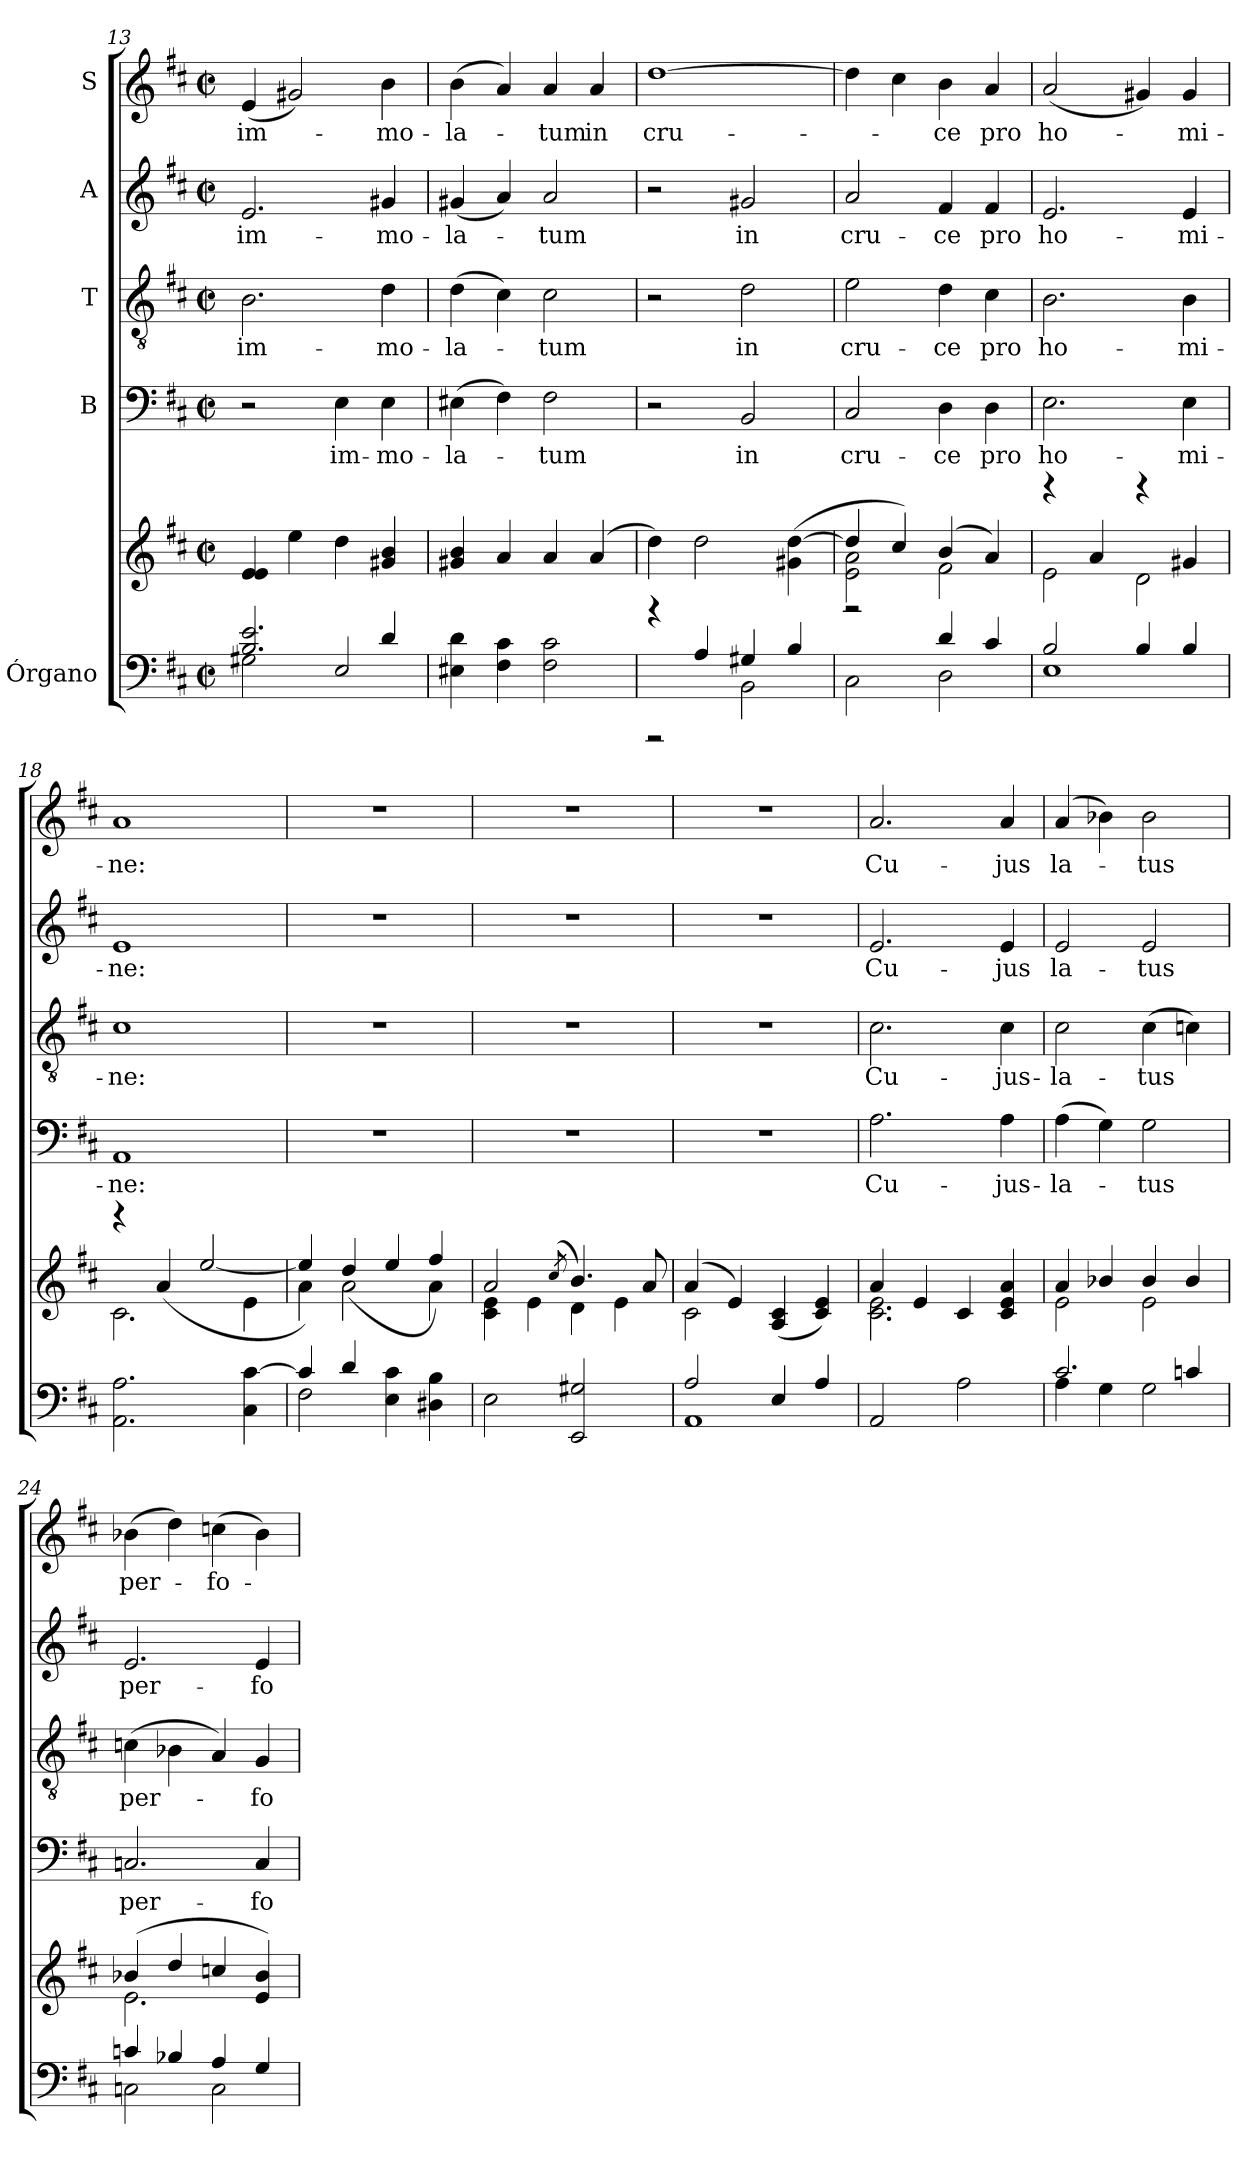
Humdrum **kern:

**kern	**kern	**kern	**text	**kern	**text	**kern	**text	**kern	**text
*part5	*part5	*part4	*part4	*part3	*part3	*part2	*part2	*part1	*part1
*staff6	*staff5	*staff4	*staff4	*staff3	*staff3	*staff2	*staff2	*staff1	*staff1
*I"Órgano	*	*I"B	*	*I"T	*	*I"A	*	*I"S	*
*clefF4	*clefG2	*clefF4	*	*clefGv2	*	*clefG2	*	*clefG2	*
*k[f#c#]	*k[f#c#]	*k[f#c#]	*	*k[f#c#]	*	*k[f#c#]	*	*k[f#c#]	*
*M2/2	*M2/2	*M2/2	*	*M2/2	*	*M2/2	*	*M2/2	*
*met(c|)	*met(c|)	*met(c|)	*	*met(c|)	*	*met(c|)	*	*met(c|)	*
=13	=13	=13	=13	=13	=13	=13	=13	=13	=13
*^	*	*	*	*	*	*	*	*	*
!	!	!	!	!	!	!	!	!LO:LY:b	!	!
2G#X\	2.B/ 2.e/	4e/ 4e/	2r	.	2.B\	im-	2.e/	im-	(<4e/	im-
.	.	4ee\	.	.	.	.	.	.	2g#X/)	.
2E/	.	4dd\	4E\	im-	.	.	.	.	.	.
!	!	!	!	!	!	!	!	!LO:LY:b	!	!
.	4d/	4g#X/ 4b/	4E\	-mo-	4d\	-mo-	4g#X/	-mo-	4b\	-mo-
=14	=14	=14	=14	=14	=14	=14	=14	=14	=14	=14
!	!	!	!	!	!	!	!	!LO:LY:b	!	!
*v	*v	*	*	*	*	*	*	*	*	*
4E#X\ 4d\	4g#X/ 4b/	(>4E#X\	-la-	(>4d\	-la-	(<4g#X/	-la-	(>4b\	-la-
4F#\ 4c#\	4a/	4F#\)	.	4c#\)	.	4a/)	.	4a/)	.
!	!	!	!	!	!	!	!LO:LY:b	!	!
2F#\ 2c#\	4a/	2F#\	-tum	2c#\	-tum	2a/	-tum	4a/	-tum
.	(<4a/	.	.	.	.	.	.	4a/	in
=15	=15	=15	=15	=15	=15	=15	=15	=15	=15
*^	*	*	*	*	*	*	*	*	*
2rFFF	4rb	4dd\)	2r	.	2r	.	2r	.	[1dd	cru-
.	4A/	2dd\	.	.	.	.	.	.	.	.
!	!	!	!	!	!	!	!	!LO:LY:b	!	!
2BB\	4G#X/	.	2BB/	in	2d\	in	2g#X/	in	.	.
.	4B/	(>4g#X\ [4dd\	.	.	.	.	.	.	.	.
=16	=16	=16	=16	=16	=16	=16	=16	=16	=16	=16
*	*	*^	*	*	*	*	*	*	*	*
!	!	!	!	!	!	!	!	!	!LO:LY:b	!	!
2C#\	2rb	4dd/]	2e\ 2a\	2C#/	cru-	2e\	cru-	2a/	cru-	4dd\]	.
.	.	4cc#/)	.	.	.	.	.	.	.	4cc#\	.
!	!	!	!	!	!	!	!	!	!LO:LY:b	!	!
2D\	4d/	(>4b/	2f#\	4D\	-ce	4d\	-ce	4f#/	-ce	4b\	-ce
!	!	!	!	!	!	!	!	!	!LO:LY:b	!	!
.	4c#/	4a/)	.	4D\	pro	4c#\	pro	4f#/	pro	4a/	pro
=17	=17	=17	=17	=17	=17	=17	=17	=17	=17	=17	=17
!	!	!	!	!	!	!	!	!	!LO:LY:b	!	!
1E	2B/	2e\	4rggg	2.E\	ho-	2.B\	ho-	2.e/	ho-	(<2a/	ho-
.	.	.	4a/	.	.	.	.	.	.	.	.
.	4B/	2d\	4rggg	.	.	.	.	.	.	4g#X/)	.
!	!	!	!	!	!	!	!	!	!LO:LY:b	!	!
.	4B/	.	4g#X/	4E\	-mi-	4B\	mi-	4e/	-mi-	4g#/	-mi-
=18	=18	=18	=18	=18	=18	=18	=18	=18	=18	=18	=18
!	!	!	!	!	!	!	!	!	!LO:LY:b	!	!
*v	*v	*	*	*	*	*	*	*	*	*	*
2.AA\ 2.A\	2.c#\	4rggg	1AA	-ne:	1c#	-ne:	1e	-ne:	1a	-ne:
.	.	(>4a/	.	.	.	.	.	.	.	.
.	.	[2ee/	.	.	.	.	.	.	.	.
4C#\ [4c#\	4e\	.	.	.	.	.	.	.	.	.
=19	=19	=19	=19	=19	=19	=19	=19	=19	=19	=19
*^	*	*	*	*	*	*	*	*	*	*
4c#/]	2F#\	4a\	4ee/])	1r	.	1r	.	1r	.	1r	.
4d/	.	2a\	(>4dd/	.	.	.	.	.	.	.	.
4E\ 4c#\	2ryy	.	4ee/	.	.	.	.	.	.	.	.
4D#X\ 4B\	.	4a\	4ff#/)	.	.	.	.	.	.	.	.
*v	*v	*	*	*	*	*	*	*	*	*	*
=20	=20	=20	=20	=20	=20	=20	=20	=20	=20	=20
2E\	2a/	4c#\ 4e\	1r	.	1r	.	1r	.	1r	.
.	.	4e\	.	.	.	.	.	.	.	.
.	(<8qcc#/	.	.	.	.	.	.	.	.	.
2EE/ 2G#X/	4.b/)	4d\	.	.	.	.	.	.	.	.
.	.	4e\	.	.	.	.	.	.	.	.
.	8a/	.	.	.	.	.	.	.	.	.
=21	=21	=21	=21	=21	=21	=21	=21	=21	=21	=21
*^	*	*	*	*	*	*	*	*	*	*
1AA	2A/	(>4a/	2c#\	1r	.	1r	.	1r	.	1r	.
.	.	4e/)	.	.	.	.	.	.	.	.	.
.	4E/	(>4A/ 4c#/	2ryy	.	.	.	.	.	.	.	.
.	4A/	4c#/ 4e/)	.	.	.	.	.	.	.	.	.
!!LO:LB:g=z
=22	=22	=22	=22	=22	=22	=22	=22	=22	=22	=22	=22
!	!	!	!	!	!	!	!	!	!LO:LY:b	!	!
*v	*v	*	*	*	*	*	*	*	*	*	*
2AA/	4a/	2.c#\ 2.e\	2.A\	Cu-	2.c#\	Cu-	2.e/	Cu-	2.a/	Cu-
.	4e/	.	.	.	.	.	.	.	.	.
2A\	4c#/	.	.	.	.	.	.	.	.	.
!	!	!	!	!	!	!	!	!LO:LY:b	!	!
.	4c#/ 4e/ 4a/	4ryy	4A\	-jus-	4c#\	-jus-	4e/	-jus	4a/	-jus
=23	=23	=23	=23	=23	=23	=23	=23	=23	=23	=23
*^	*	*	*	*	*	*	*	*	*	*
!	!	!	!	!	!	!	!	!	!LO:LY:b	!	!
4A\	2.c#/	4a/	2e\	(>4A\	-la-	2c#\	-la-	2e/	la-	(>4a/	la-
4G\	.	4b-X/	.	4G\)	.	.	.	.	.	4b-X\)	.
!	!	!	!	!	!	!	!	!	!LO:LY:b	!	!
2G\	.	4b-/	2e\	2G\	-tus	(>4c#\	-tus	2e/	-tus	2b-\	-tus
.	4cn/	4b-/	.	.	.	4cn\)	.	.	.	.	.
=24	=24	=24	=24	=24	=24	=24	=24	=24	=24	=24	=24
!	!	!	!	!	!	!	!	!	!LO:LY:b	!	!
2Cn\	4cn/	(>4b-X/	2.e\	2.Cn/	per-	(>4cn\	per-	2.e/	per-	(>4b-X\	per-
.	4B-X/	4dd/	.	.	.	4B-X\	.	.	.	4dd\)	.
2C\	4A/	4ccn/	.	.	.	4A/)	.	.	.	(>4ccn\	-fo-
!	!	!	!	!	!	!	!	!	!LO:LY:b	!	!
.	4G/	4e/ 4b-/)	4ryy	4C/	-fo-	4G/	-fo-	4e/	-fo-	4b-\)	.
*v	*v	*	*	*	*	*	*	*	*	*	*
*	*v	*v	*	*	*	*	*	*	*	*
=	=	=	=	=	=	=	=	=	=
*-	*-	*-	*-	*-	*-	*-	*-	*-	*-
